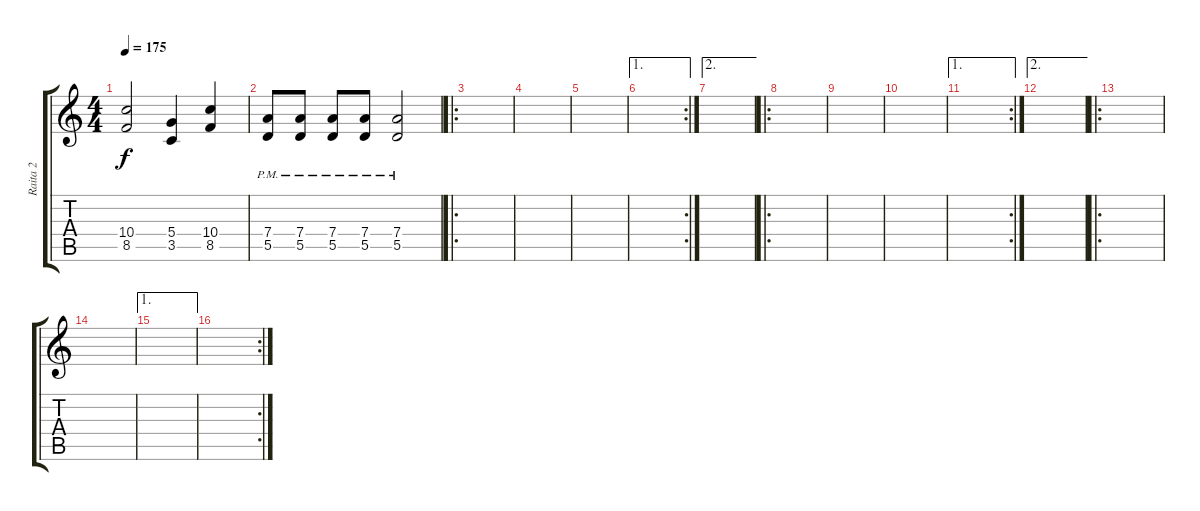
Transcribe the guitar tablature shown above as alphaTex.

\track ("Raita 2" "Raita 2") {instrument distortionguitar}
\staff {score tabs}
\tuning (E4 B3 G3 D3 A2 E2) {hide}
\ts (4 4)
\tempo 175
\clef g2
\ks c
(10.4 8.5).2{dy f} (5.4 3.5).4 (10.4 8.5).4 |
(7.4{pm} 5.5{pm}).8 (7.4{pm} 5.5{pm}).8 (7.4{pm} 5.5{pm}).8 (7.4{pm} 5.5{pm}).8 (7.4{pm} 5.5{pm}).2 |
\ro
|
|
|
\ae 1
\rc 2
|
\ae 2
|
\ro
|
|
|
\ae 1
\rc 2
|
\ae 2
|
\ro
|
|
\ae 1
|
\rc 2
